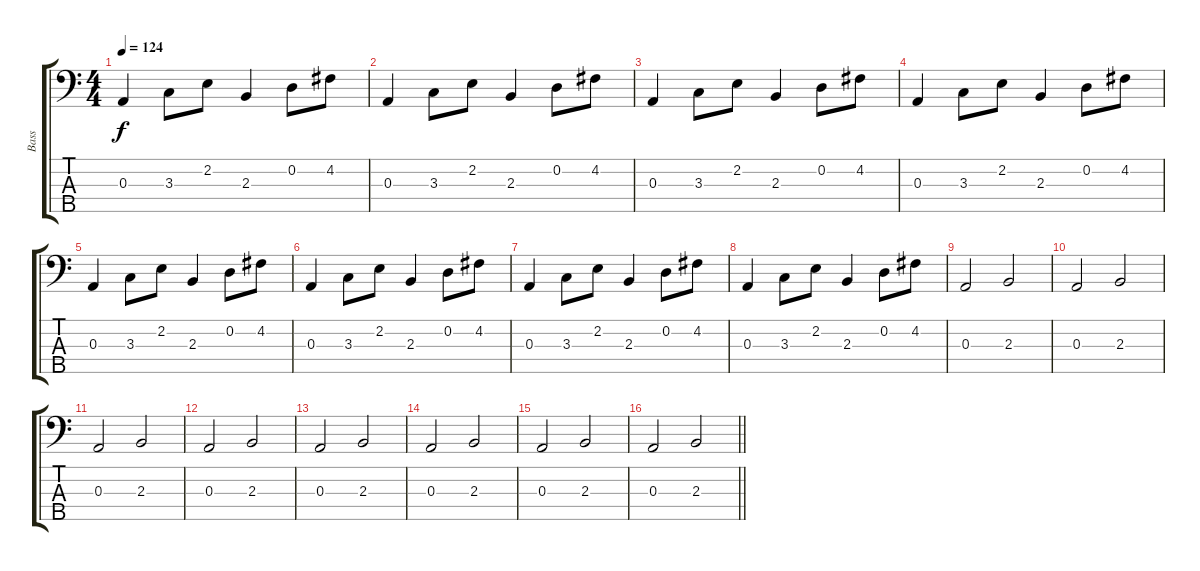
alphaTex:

\track ("Bass" "Bass") {instrument electricbassfinger}
\staff {score tabs}
\tuning (G2 D2 A1 E1 B0) {hide}
\ts (4 4)
\tempo 124
\clef f4
\ks c
0.3.4{dy f} 3.3.8 2.2.8 2.3.4 0.2.8 4.2.8 |
0.3.4 3.3.8 2.2.8 2.3.4 0.2.8 4.2.8 |
0.3.4 3.3.8 2.2.8 2.3.4 0.2.8 4.2.8 |
0.3.4 3.3.8 2.2.8 2.3.4 0.2.8 4.2.8 |
0.3.4 3.3.8 2.2.8 2.3.4 0.2.8 4.2.8 |
0.3.4 3.3.8 2.2.8 2.3.4 0.2.8 4.2.8 |
0.3.4 3.3.8 2.2.8 2.3.4 0.2.8 4.2.8 |
0.3.4 3.3.8 2.2.8 2.3.4 0.2.8 4.2.8 |
0.3.2 2.3.2 |
0.3.2 2.3.2 |
0.3.2 2.3.2 |
0.3.2 2.3.2 |
0.3.2 2.3.2 |
0.3.2 2.3.2 |
0.3.2 2.3.2 |
\barLineRight lightlight
0.3.2 2.3.2
